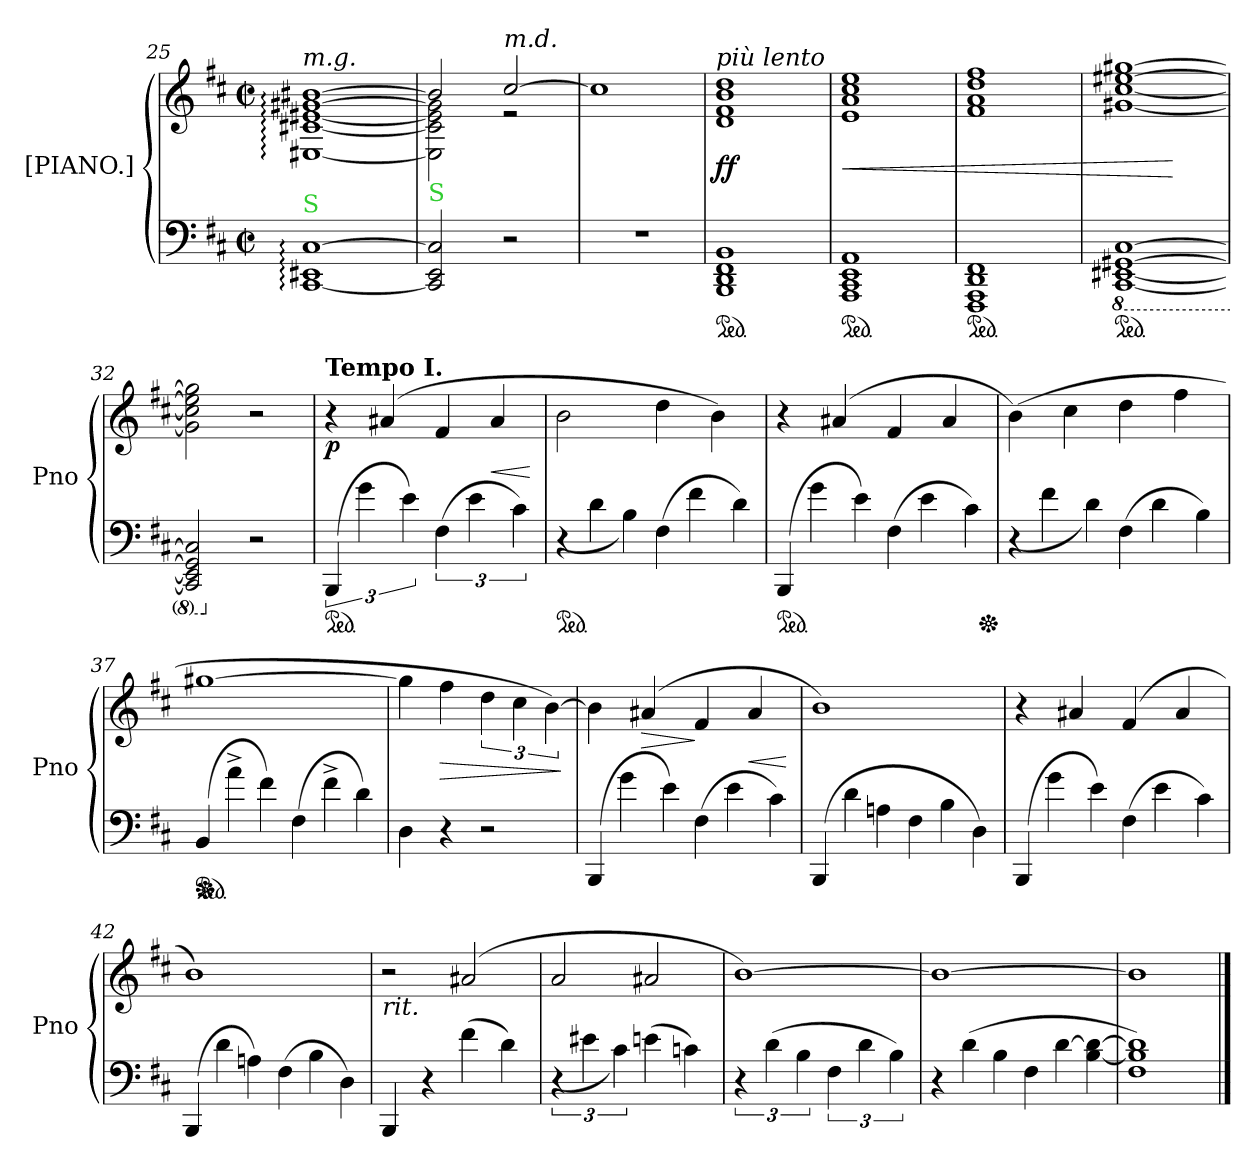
**kern	**kern	**dynam
*part1	*part1	*part1
*staff2	*staff1	*staff1/2
*I"[PIANO.]	*	*
*I'Pno	*	*
*clefF4	*clefG2	*
*k[f#c#]	*k[f#c#]	*
*b:	*b:	*
*M2/2	*M2/2	*
*met(c|)	*met(c|)	*
=25	=25	=25
!	!LO:TX:a:i:t=m.g.	!
!LO:TX:a:color=limegreen:t=S	!	!
[1CC#: 1EE#X: [1C#:	[1E#X: [1c#X: [1e#X: [1g#X: [1b#X:	.
=26	=26	=26
*	*^	*
!LO:TX:a:color=limegreen:t=S	!	!	!
2CC#]/ 2EE/ 2C#]/	2b#/]	2E#]\ 2c#]\ 2e#]\ 2g#]\	.
!	!LO:TX:a:i:t=m.d.	!	!
2r	[2cc#/	2r	.
*	*v	*v	*
=27	=27	=27
1r	1cc#]	.
=28	=28	=28
!	!LO:TX:a:i:t=più lento	!
*ped	*	*
1BBB 1DD 1FF# 1BB	1d 1f# 1b 1dd	ff
=29	=29	=29
*ped	*	*
1AAA 1CC# 1EE 1AA	1e 1a 1cc# 1ee	<
=30	=30	=30
*ped	*	*
1FFF# 1AAA 1DD 1FF#	1f# 1a 1dd 1ff#	.
=31	=31	=31
*8ba	*	*
*ped	*	*
[1CCC# [1EEE#X [1GGG#X [1CC#	[1g#X [1cc# [1ee#X [1gg#X	.
.	.	[
=32	=32	=32
2CCC#]/ 2EEE#]/ 2GGG#]/ 2CC#]/	2g#]\ 2cc#]\ 2ee#]\ 2gg#]\	.
*X8ba	*	*
2r	2r	.
=33	=33	=33
!	!LO:TX:a:B:t=Tempo I.	!
*ped	*	*
(6BBB/	4r	p
6g\	.	.
.	(4a#X/	.
6e\)	.	.
(6F#\	4f#/	.
6e\	.	.
.	4a#/	<
6c#\)	.	.
.	.	[
=34	=34	=34
*Xtuplet	*	*
*ped	*	*
(>6r	2b\	.
6d\	.	.
6B\)	.	.
(6F#\	4dd\	.
6f#\	.	.
.	4b\)	.
6d\)	.	.
=35	=35	=35
*ped	*	*
(6BBB/	4r	.
6g\	.	.
.	(4a#X/	.
6e\)	.	.
(6F#\	4f#/	.
6e\	.	.
.	4a#/	.
6c#\)	.	.
*Xped	*	*
=36	=36	=36
(>6r	(4b\)	.
6f#\	.	.
.	4cc#\	.
6d\)	.	.
(6F#\	4dd\	.
6d\	.	.
.	4ff#\	.
6B\)	.	.
=37	=37	=37
*ped	*	*
*Xped	*	*
(6BB/	[1gg#X	.
6a^\	.	.
6f#\)	.	.
(6F#\	.	.
6f#^\	.	.
6d\)	.	.
=38	=38	=38
4D\	4gg#\]	.
4r	4ff#\	>
2r	6dd\	.
.	6cc#\	.
.	[6b\)	.
.	.	]
=39	=39	=39
(6BBB/	4b\]	.
6g\	.	.
.	(4a#X/	>
6e\)	.	.
(6F#\	4f#/	]
6e\	.	.
.	4a#/	<
6c#\)	.	.
.	.	[
=40	=40	=40
(6BBB/	1b)	.
6d\	.	.
6An\	.	.
6F#\	.	.
6B\	.	.
6D\)	.	.
=41	=41	=41
(6BBB/	4r	.
6g\	.	.
.	4a#X/	.
6e\)	.	.
(6F#\	(4f#/	.
6e\	.	.
.	4a#/	.
6c#\)	.	.
=42	=42	=42
(6BBB/	1b)	.
6d\	.	.
6An\)	.	.
(6F#\	.	.
6B\	.	.
6D\)	.	.
=43	=43	=43
!	!LO:TX:b:i:t=rit.	!
4BBB/	2r	.
4r	.	.
(4f#\	(2a#X/	.
4d\)	.	.
=44	=44	=44
*tuplet	*	*
(>6r	2a/	.
6e#X\	.	.
6c#\)	.	.
(4en\	2a#X/	.
4cn\)	.	.
=45	=45	=45
6r	[1b)	.
(6d\	.	.
6B\	.	.
6F#\	.	.
6d\	.	.
6B\)	.	.
=46	=46	=46
*Xtuplet	*	*
6r	1b_	.
(6d\	.	.
6B\	.	.
6F#\	.	.
[6d\	.	.
[6B\ 6d_\	.	.
=47	=47	=47
1F#\ 1B]\ 1d]\)	1b]	.
==	==	==
*-	*-	*-
